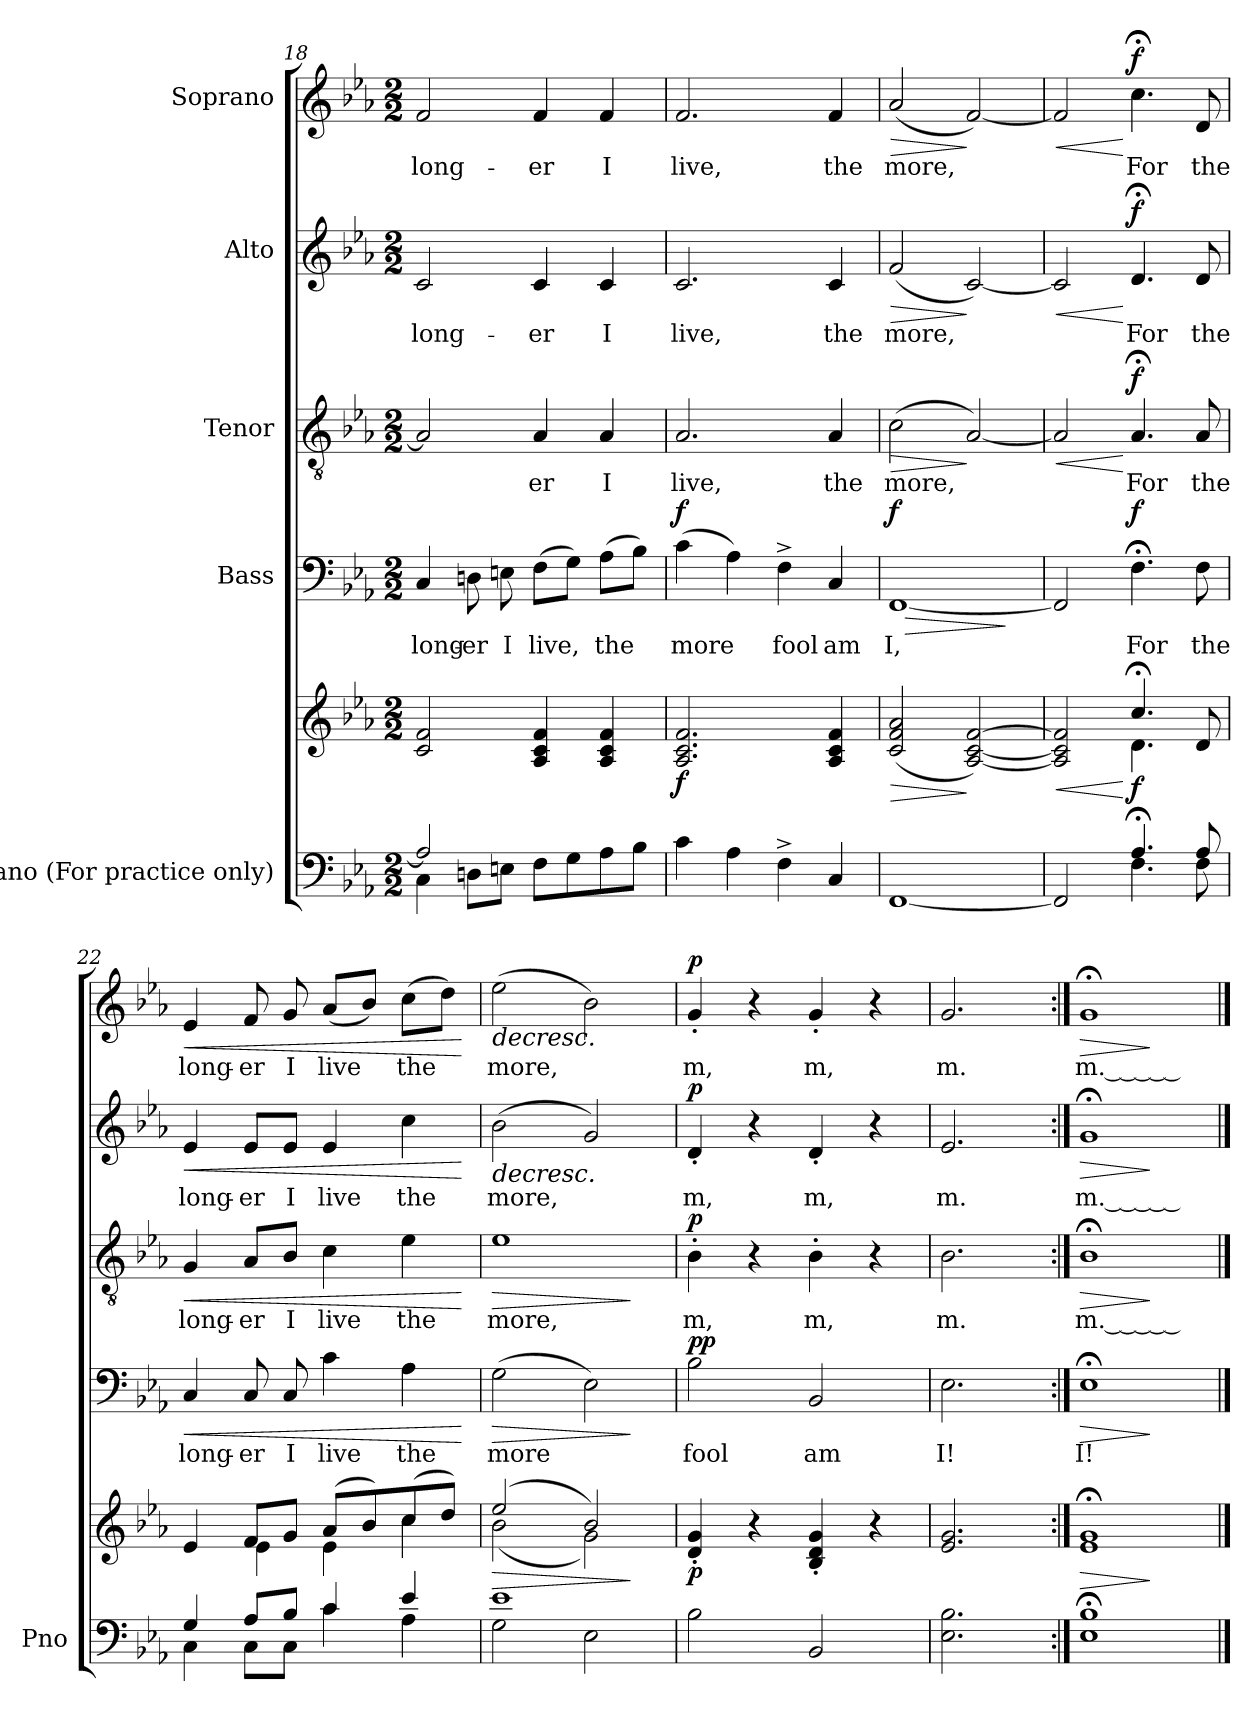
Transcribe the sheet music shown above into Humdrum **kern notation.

**kern	**kern	**dynam	**kern	**text	**dynam	**kern	**text	**dynam	**kern	**text	**dynam	**kern	**text	**dynam
*part5	*part5	*part5	*part4	*part4	*part4	*part3	*part3	*part3	*part2	*part2	*part2	*part1	*part1	*part1
*staff6	*staff5	*staff5/6	*staff4	*staff4	*staff4	*staff3	*staff3	*staff3	*staff2	*staff2	*staff2	*staff1	*staff1	*staff1
*I"Piano (For practice only)	*	*	*I"Bass	*	*	*I"Tenor	*	*	*I"Alto	*	*	*I"Soprano	*	*
*I'Pno	*	*	*	*	*	*	*	*	*	*	*	*	*	*
*clefF4	*clefG2	*	*clefF4	*	*	*clefGv2	*	*	*clefG2	*	*	*clefG2	*	*
*k[b-e-a-]	*k[b-e-a-]	*	*k[b-e-a-]	*	*	*k[b-e-a-]	*	*	*k[b-e-a-]	*	*	*k[b-e-a-]	*	*
*M2/2	*M2/2	*	*M2/2	*	*	*M2/2	*	*	*M2/2	*	*	*M2/2	*	*
=18	=18	=18	=18	=18	=18	=18	=18	=18	=18	=18	=18	=18	=18	=18
*^	*	*	*	*	*	*	*	*	*	*	*	*	*	*
!	!	!	!	!	!LO:LY:b	!	!	!	!	!	!LO:LY:b	!	!	!LO:LY:b	!
2A-/]	4C\	2c/ 2f/	.	4C/	long-	.	2A-/]	.	.	2c/	long-	.	2f/	long-	.
!	!	!	!	!	!LO:LY:b	!	!	!	!	!	!	!	!	!	!
.	8Dn\L	.	.	8Dn\	-er	.	.	.	.	.	.	.	.	.	.
!	!	!	!	!	!LO:LY:b	!	!	!	!	!	!	!	!	!	!
.	8En\J	.	.	8En\	I	.	.	.	.	.	.	.	.	.	.
!	!	!	!	!	!LO:LY:b	!	!	!LO:LY:b	!	!	!LO:LY:b	!	!	!LO:LY:b	!
2ryy	8F\L	4A-/ 4c/ 4f/	.	(8F\L	live,	.	4A-/	-er	.	4c/	-er	.	4f/	-er	.
.	8G\	.	.	8G\J)	.	.	.	.	.	.	.	.	.	.	.
!	!	!	!	!	!LO:LY:b	!	!	!LO:LY:b	!	!	!LO:LY:b	!	!	!LO:LY:b	!
.	8A-\	4A-/ 4c/ 4f/	.	(8A-\L	the	.	4A-/	I	.	4c/	I	.	4f/	I	.
.	8B-\J	.	.	8B-\J)	.	.	.	.	.	.	.	.	.	.	.
=19	=19	=19	=19	=19	=19	=19	=19	=19	=19	=19	=19	=19	=19	=19	=19
!	!	!	!LO:DY:b	!	!LO:LY:b	!LO:DY:a	!	!LO:LY:b	!	!	!LO:LY:b	!	!	!LO:LY:b	!
*v	*v	*	*	*	*	*	*	*	*	*	*	*	*	*	*
4c\	2.A-/ 2.c/ 2.f/	f	(4c\	more	f	2.A-/	live,	.	2.c/	live,	.	2.f/	live,	.
4A-\	.	.	4A-\)	.	.	.	.	.	.	.	.	.	.	.
!	!	!	!	!LO:LY:b	!	!	!	!	!	!	!	!	!	!
4F^\	.	.	4F^\	fool	.	.	.	.	.	.	.	.	.	.
!	!	!	!	!LO:LY:b	!	!	!LO:LY:b	!	!	!LO:LY:b	!	!	!LO:LY:b	!
4C/	4A-/ 4c/ 4f/	.	4C/	am	.	4A-/	the	.	4c/	the	.	4f/	the	.
=20	=20	=20	=20	=20	=20	=20	=20	=20	=20	=20	=20	=20	=20	=20
!	!	!LO:HP:b	!	!LO:LY:b	!LO:HP:b	!	!LO:LY:b	!LO:HP:b	!	!LO:LY:b	!LO:HP:b	!	!LO:LY:b	!LO:HP:b
!	!	!	!	!	!LO:DY:n=1:a	!	!	!	!	!	!	!	!	!
[1FF	(>2c/ 2f/ 2a-/	>	[1FF	I,	> f	(2c\	more,	>	(2f/	more,	>	(2a-/	more,	>
.	[2A-/ [>2c/ [2f/)	]	.	.	.	[2A-/)	.	]	[2c/)	.	]	[2f/)	.	]
.	.	.	.	.	]	.	.	.	.	.	.	.	.	.
!!LO:LB:g=z
=21	=21	=21	=21	=21	=21	=21	=21	=21	=21	=21	=21	=21	=21	=21
*^	*	*	*	*	*	*	*	*	*	*	*	*	*	*
!	!	!	!LO:HP:b	!	!	!	!	!	!LO:HP:b	!	!	!LO:HP:b	!	!	!LO:HP:b
*	*	*^	*	*	*	*	*	*	*	*	*	*	*	*	*
2FF/]	2ryy	2A-/] 2c/] 2f/]	2ryy	<	2FF/]	.	.	2A-/]	.	<	2c/]	.	<	2f/]	.	<
!	!	!	!	!LO:DY:n=1:b	!	!LO:LY:b	!LO:DY:a	!	!LO:LY:b	!LO:DY:n=1:a	!	!LO:LY:b	!LO:DY:n=1:a	!	!LO:LY:b	!LO:DY:n=1:a
4.A-;/	4.F\	4.cc;</	4.d\	[ f	4.F;<\	For	f	4.A-;</	For	[ f	4.d;</	For	[ f	4.cc;<\	For	[ f
!	!	!	!	!	!	!LO:LY:b	!	!	!LO:LY:b	!	!	!LO:LY:b	!	!	!LO:LY:b	!
8A-/	8F\	8d/	8ryy	.	8F\	the	.	8A-/	the	.	8d/	the	.	8d/	the	.
=22	=22	=22	=22	=22	=22	=22	=22	=22	=22	=22	=22	=22	=22	=22	=22	=22
!	!	!	!	!	!	!LO:LY:b	!LO:HP:b	!	!LO:LY:b	!LO:HP:b	!	!LO:LY:b	!LO:HP:b	!	!LO:LY:b	!LO:HP:b
4G/	4C\	4e-/	4ryy	.	4C/	long-	<	4G/	long-	<	4e-/	long-	<	4e-/	long-	<
!	!	!	!	!	!	!LO:LY:b	!	!	!LO:LY:b	!	!	!LO:LY:b	!	!	!LO:LY:b	!
8A-/L	8C\L	8f/L	4e-\	.	8C/	-er	.	8A-/L	-er	.	8e-/L	-er	.	8f/	-er	.
!	!	!	!	!	!	!LO:LY:b	!	!	!LO:LY:b	!	!	!LO:LY:b	!	!	!LO:LY:b	!
8B-/J	8C\J	8g/J	.	.	8C/	I	.	8B-/J	I	.	8e-/J	I	.	8g/	I	.
!	!	!	!	!	!	!LO:LY:b	!	!	!LO:LY:b	!	!	!LO:LY:b	!	!	!LO:LY:b	!
4c/	4c\	(8a-/L	4e-\	.	4c\	live	.	4c\	live	.	4e-/	live	.	(8a-/L	live	.
.	.	8b-/)	.	.	.	.	.	.	.	.	.	.	.	8b-/J)	.	.
!	!	!	!	!	!	!LO:LY:b	!	!	!LO:LY:b	!	!	!LO:LY:b	!	!	!LO:LY:b	!
4e-/	4A-\	(8cc/	4cc\	.	4A-\	the	.	4e-\	the	.	4cc\	the	.	(8cc\L	the	.
.	.	8dd/J)	.	.	.	.	.	.	.	.	.	.	.	8dd\J)	.	.
*v	*v	*	*	*	*	*	*	*	*	*	*	*	*	*	*	*
*	*v	*v	*	*	*	*	*	*	*	*	*	*	*	*	*
.	.	.	.	.	[	.	.	[	.	.	[	.	.	[
=23	=23	=23	=23	=23	=23	=23	=23	=23	=23	=23	=23	=23	=23	=23
*^	*	*	*	*	*	*	*	*	*	*	*	*	*	*
!	!	!	!LO:HP:b	!	!LO:LY:b	!LO:HP:b	!	!LO:LY:b	!LO:HP:b	!	!LO:LY:b	!LO:HP:b	!	!LO:LY:b	!LO:HP:b
*	*	*^	*	*	*	*	*	*	*	*	*	*	*	*	*
1e-	2G\	(2ee-/	(2b-\	>	(2G\	more	>	1e-	more,	>	(2b-\	more,	>	(2ee-\	more,	>
.	2E-\	2b-/)	2g\)	.	2E-\)	.	.	.	.	.	2g/)	.	.	2b-\)	.	.
*v	*v	*	*	*	*	*	*	*	*	*	*	*	*	*	*	*
*	*v	*v	*	*	*	*	*	*	*	*	*	*	*	*	*
.	.	]	.	.	]	.	.	]	.	.	.	.	.	.
=24	=24	=24	=24	=24	=24	=24	=24	=24	=24	=24	=24	=24	=24	=24
!	!	!LO:DY:b	!	!LO:LY:b	!LO:DY:a	!	!LO:LY:b	!LO:DY:a	!	!LO:LY:b	!LO:DY:a	!	!LO:LY:b	!LO:DY:a
2B-\	4d/' 4g/'	p	2B-\	fool	pp	4B-'\	m,	p	4d'>/	m,	p	4g'>/	m,	p
.	4r	.	.	.	.	4r	.	.	4r	.	]	4r	.	]
!	!	!	!	!LO:LY:b	!	!	!LO:LY:b	!	!	!LO:LY:b	!	!	!LO:LY:b	!
2BB-/	4B-/' 4d/' 4g/'	.	2BB-/	am	.	4B-'\	m,	.	4d'>/	m,	.	4g'>/	m,	.
.	4r	.	.	.	.	4r	.	.	4r	.	.	4r	.	.
=25	=25	=25	=25	=25	=25	=25	=25	=25	=25	=25	=25	=25	=25	=25
!	!	!	!	!LO:LY:b	!	!	!LO:LY:b	!	!	!LO:LY:b	!	!	!LO:LY:b	!
2.E-\ 2.B-\	2.e-/ 2.g/	.	2.E-\	I!	.	2.B-\	m.	.	2.e-/	m.	.	2.g/	m.	.
=26:|!	=26:|!	=26:|!	=26:|!	=26:|!	=26:|!	=26:|!	=26:|!	=26:|!	=26:|!	=26:|!	=26:|!	=26:|!	=26:|!	=26:|!
!	!	!LO:HP:b	!	!LO:LY:b	!LO:HP:b	!	!LO:LY:b	!LO:HP:b	!	!LO:LY:b	!LO:HP:b	!	!LO:LY:b	!LO:HP:b
1E-; 1B-;	1e-;< 1g;<	>	1E-;<	I!	>	1B-;<	m.______	>	1g;<	m.______	>	1g;<	m.______	>
.	.	]	.	.	]	.	.	]	.	.	]	.	.	]
==	==	==	==	==	==	==	==	==	==	==	==	==	==	==
*-	*-	*-	*-	*-	*-	*-	*-	*-	*-	*-	*-	*-	*-	*-
